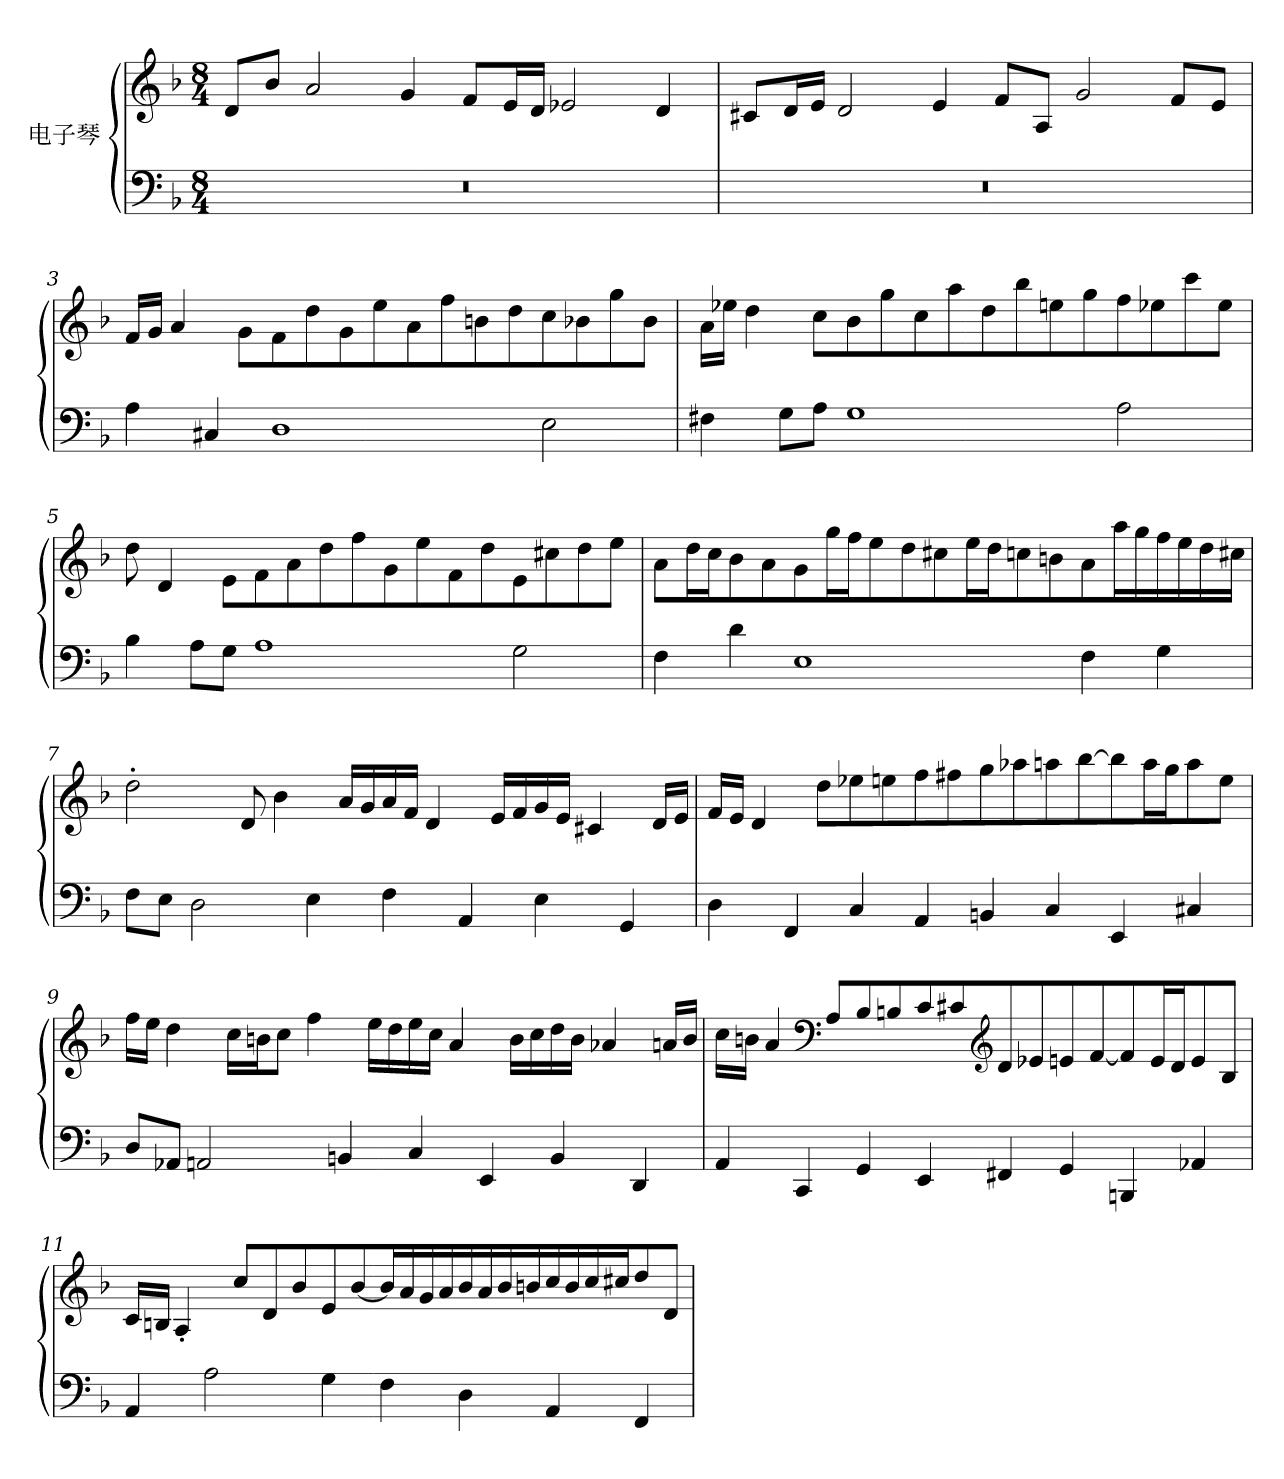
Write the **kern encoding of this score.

**kern	**kern
*part1	*part1
*staff2	*staff1
*I"电子琴	*
*clefF4	*clefG2
*k[b-]	*k[b-]
*M8/4	*M8/4
*MM100	*MM100
=1	=1
0r	8d/L
.	8b-/J
.	2a/
.	4g/
.	8f/L
.	16e/L
.	16d/JJ
.	2e-X/
.	4d/
=2	=2
0r	8c#X/L
.	16d/L
.	16e/JJ
.	2d/
.	4e/
.	8f/L
.	8A/J
.	2g/
.	8f/L
.	8e/J
=3	=3
4A\	16f/LL
.	16g/JJ
.	4a/
4C#X/	.
.	8g\L
1D	8f\
.	8dd\
.	8g\
.	8ee\
.	8a\
.	8ff\
.	8bn\
.	8dd\
2E\	8cc\
.	8b-X\
.	8gg\
.	8b-\J
!!LO:LB:g=z
=4	=4
4F#X\	16a\LL
.	16ee-X\JJ
.	4dd\
8G\L	.
8A\J	8cc\L
1G	8b-\
.	8gg\
.	8cc\
.	8aa\
.	8dd\
.	8bb-\
.	8een\
.	8gg\
2A\	8ff\
.	8ee-X\
.	8ccc\
.	8ee-\J
=5	=5
4B-\	8dd\
.	4d/
8A\L	.
8G\J	8e\L
1A	8f\
.	8a\
.	8dd\
.	8ff\
.	8g\
.	8ee\
.	8f\
.	8dd\
2G\	8e\
.	8cc#X\
.	8dd\
.	8ee\J
!!LO:LB:g=z
=6	=6
4F\	8a\L
.	16dd\L
.	16cc\J
4d\	8b-\
.	8a\
1E	8g\
.	16gg\L
.	16ff\J
.	8ee\
.	8dd\
.	8cc#X\
.	16ee\L
.	16dd\J
.	8ccn\
.	8bn\
4F\	8a\
.	16aa\L
.	16gg\
4G\	16ff\
.	16ee\
.	16dd\
.	16cc#X\JJ
=7	=7
8F\L	2dd'\
8E\J	.
2D\	.
.	8d/
.	4b-\
4E\	.
.	16a/LL
.	16g/
4F\	16a/
.	16f/JJ
.	4d/
4AA/	.
.	16e/LL
.	16f/
4E\	16g/
.	16e/JJ
.	4c#X/
4GG/	.
.	16d/LL
.	16e/JJ
!!LO:LB:g=z
=8	=8
4D\	16f/LL
.	16e/JJ
.	4d/
4FF/	.
.	8dd\L
4C/	8ee-X\
.	8een\
4AA/	8ff\
.	8ff#X\
4BBn/	8gg\
.	8aa-X\
4C/	8aan\
.	[8bb-\
4EE/	8bb-\]
.	16aa\L
.	16gg\J
4C#X/	8aa\
.	8ee\J
=9	=9
8D/L	16ff\LL
.	16ee\JJ
8AA-X/J	4dd\
2AAn/	.
.	16cc\LL
.	16bn\J
.	8cc\J
.	4ff\
4BBn/	.
.	16ee\LL
.	16dd\
4C/	16ee\
.	16cc\JJ
.	4a/
4EE/	.
.	16b\LL
.	16cc\
4BB/	16dd\
.	16b\JJ
.	4a-X/
4DD/	.
.	16an/LL
.	16b/JJ
!!LO:LB:g=z
=10	=10
4AA/	16cc\LL
.	16bn\JJ
.	4a/
4CC/	.
*	*clefF4
.	8A/L
4GG/	8B-/
.	8Bn/
4EE/	8c/
.	8c#X/
*	*clefG2
4FF#X/	8d/
.	8e-X/
4GG/	8en/
.	[8f/
4BBBn/	8f/]
.	16e/L
.	16d/J
4AA-X/	8e/
.	8B/J
!!LO:LB:g=z
=11	=11
4AA/	16c/LL
.	16Bn/JJ
.	4A'/
2A\	.
.	8cc/L
.	8d/
.	8b-/
4G\	8e/
.	[8b-/
4F\	16b-/L]
.	16a/
.	16g/
.	16a/
4D\	16b-/
.	16a/
.	16b-/
.	16bn/
4AA/	16cc/
.	16b/
.	16cc/
.	16cc#X/J
4FF/	8dd/
.	8d/J
=	=
*-	*-
